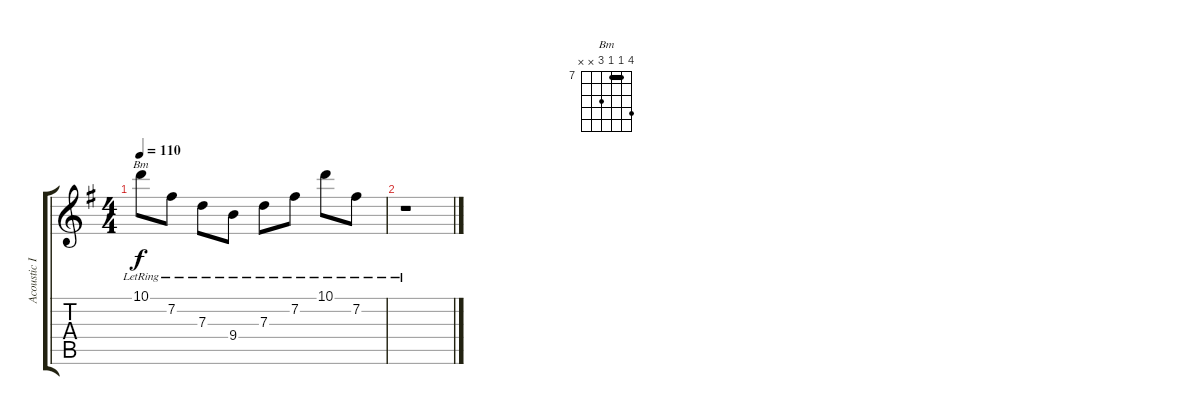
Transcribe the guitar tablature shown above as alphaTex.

\track ("Acoustic I" "Acoustic I") {instrument acousticguitarsteel}
\staff {score tabs}
\tuning (E4 B3 G3 D3 A2 E2) {hide}
\chord ("Bm" 10 7 7 9 x x) {firstfret 7 barre 7}
\ts (4 4)
\tempo 110
\clef g2
\ks g
10.1{lr}.8{ch "Bm" dy f} 7.2{lr}.8 7.3{lr}.8 9.4{lr}.8 7.3{lr}.8 7.2{lr}.8 10.1{lr}.8 7.2{lr}.8 |
r.1
